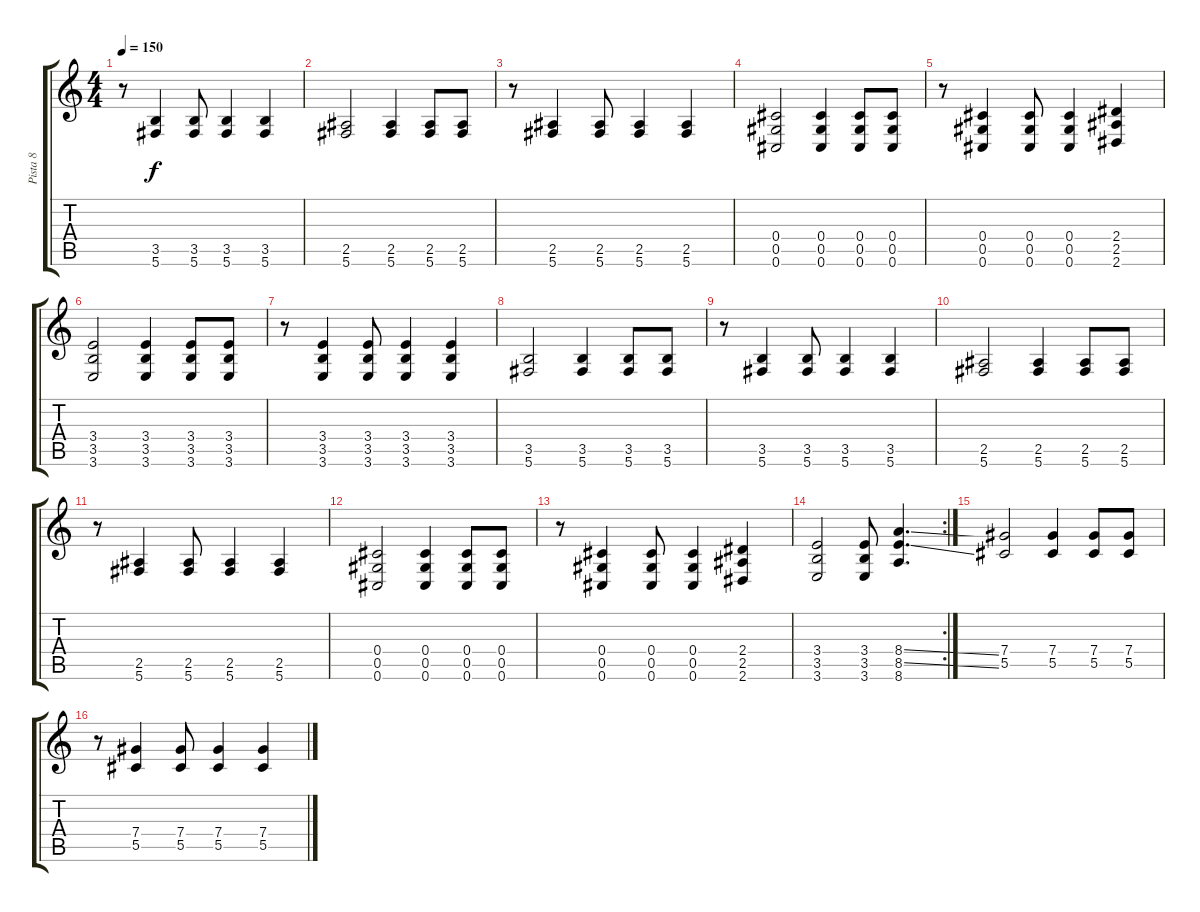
\track ("Pista 8" "Pista 8") {instrument distortionguitar}
\staff {score tabs}
\tuning (Eb4 Bb3 Gb3 Db3 Ab2 Db2) {hide}
\ts (4 4)
\tempo 150
\clef g2
\ks c
r.8{dy f} (3.5 5.6).4 (3.5 5.6).8 (3.5 5.6).4 (3.5 5.6).4 |
(2.5 5.6).2 (2.5 5.6).4 (2.5 5.6).8 (2.5 5.6).8 |
r.8 (2.5 5.6).4 (2.5 5.6).8 (2.5 5.6).4 (2.5 5.6).4 |
(0.4 0.5 0.6).2 (0.4 0.5 0.6).4 (0.4 0.5 0.6).8 (0.4 0.5 0.6).8 |
r.8 (0.4 0.5 0.6).4 (0.4 0.5 0.6).8 (0.4 0.5 0.6).4 (2.4 2.5 2.6).4 |
(3.4 3.5 3.6).2 (3.4 3.5 3.6).4 (3.4 3.5 3.6).8 (3.4 3.5 3.6).8 |
r.8 (3.4 3.5 3.6).4 (3.4 3.5 3.6).8 (3.4 3.5 3.6).4 (3.4 3.5 3.6).4 |
(3.5 5.6).2 (3.5 5.6).4 (3.5 5.6).8 (3.5 5.6).8 |
r.8 (3.5 5.6).4 (3.5 5.6).8 (3.5 5.6).4 (3.5 5.6).4 |
(2.5 5.6).2 (2.5 5.6).4 (2.5 5.6).8 (2.5 5.6).8 |
r.8 (2.5 5.6).4 (2.5 5.6).8 (2.5 5.6).4 (2.5 5.6).4 |
(0.4 0.5 0.6).2 (0.4 0.5 0.6).4 (0.4 0.5 0.6).8 (0.4 0.5 0.6).8 |
r.8 (0.4 0.5 0.6).4 (0.4 0.5 0.6).8 (0.4 0.5 0.6).4 (2.4 2.5 2.6).4 |
\rc 2
(3.4 3.5 3.6).2 (3.4 3.5 3.6).8 (8.4{ss} 8.5{ss} 8.6).4{d} |
(7.4 5.5).2 (7.4 5.5).4 (7.4 5.5).8 (7.4 5.5).8 |
r.8 (7.4 5.5).4 (7.4 5.5).8 (7.4 5.5).4 (7.4 5.5).4
